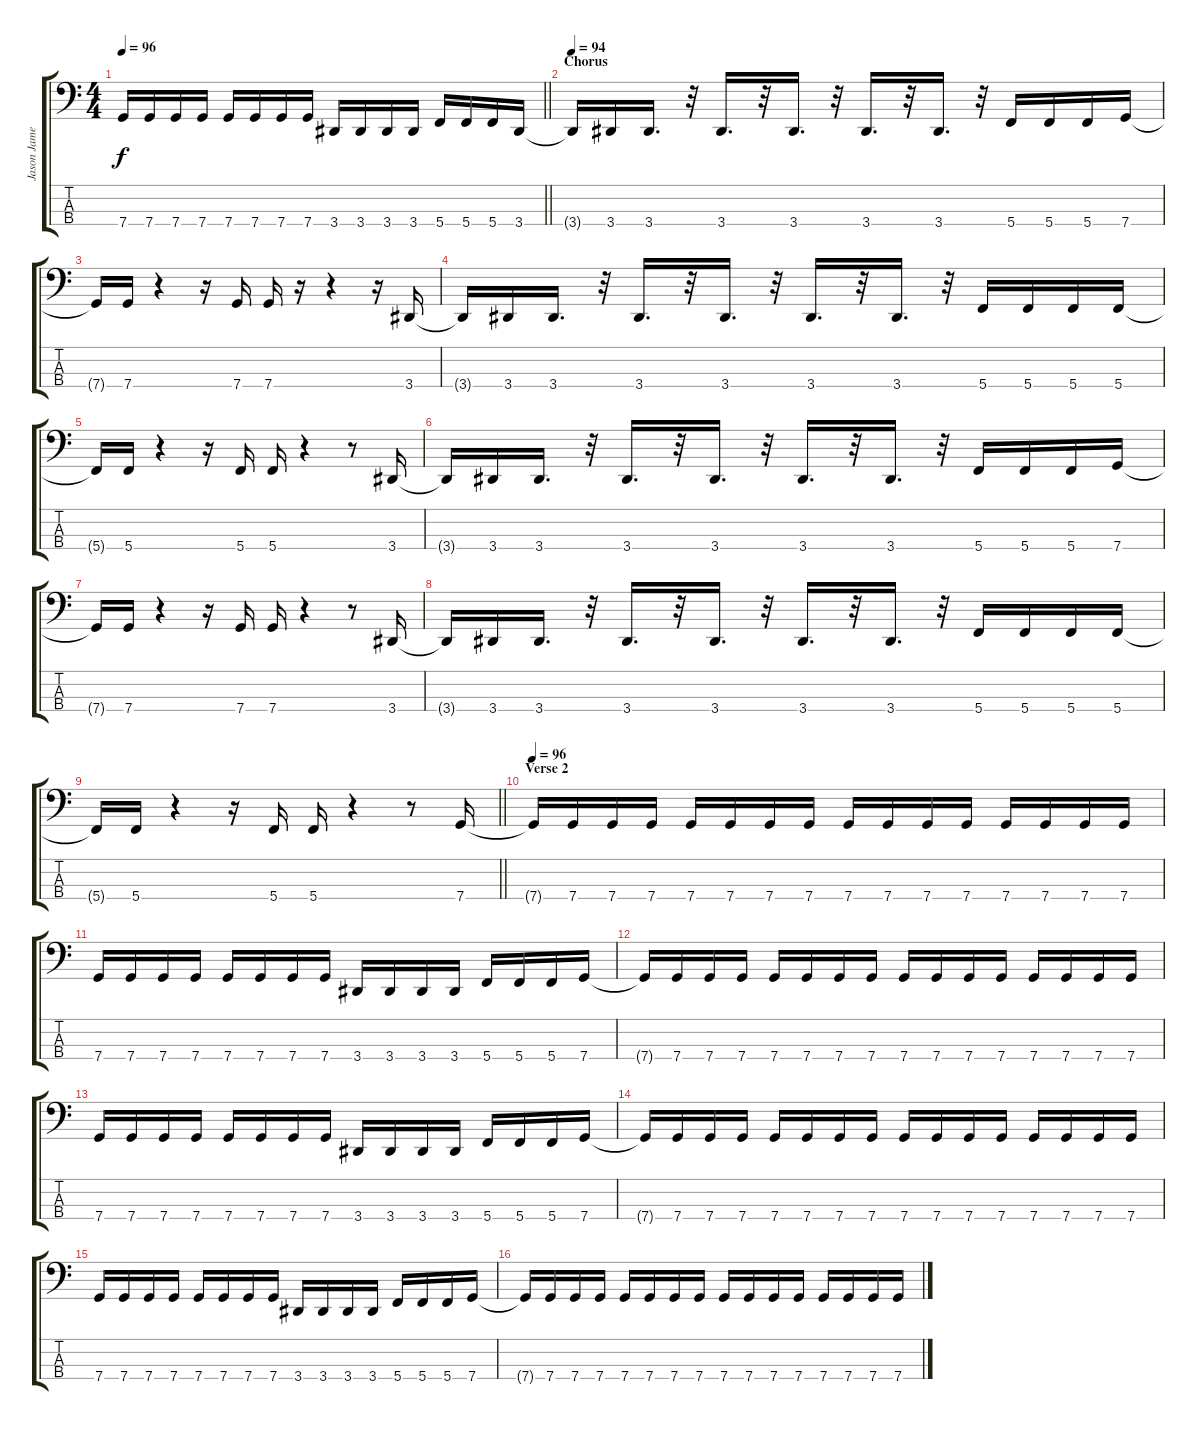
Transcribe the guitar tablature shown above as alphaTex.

\track ("Jason James" "Jason Jame") {instrument electricbasspick}
\staff {score tabs}
\tuning (F2 C2 G1 C1) {hide}
\ts (4 4)
\tempo 96
\clef f4
\barLineRight lightlight
\ks c
7.4.16{dy f} 7.4.16 7.4.16 7.4.16 7.4.16 7.4.16 7.4.16 7.4.16 3.4.16 3.4.16 3.4.16 3.4.16 5.4.16 5.4.16 5.4.16 3.4.16 |
\section ("" "Chorus")
\tempo 94
3.4{t}.16 3.4.16 3.4.16{d} r.32 3.4.16{d} r.32 3.4.16{d} r.32 3.4.16{d} r.32 3.4.16{d} r.32 5.4.16 5.4.16 5.4.16 7.4.16 |
7.4{t}.16 7.4.16 r.4 r.16 7.4.16 7.4.16 r.16 r.4 r.16 3.4.16 |
3.4{t}.16 3.4.16 3.4.16{d} r.32 3.4.16{d} r.32 3.4.16{d} r.32 3.4.16{d} r.32 3.4.16{d} r.32 5.4.16 5.4.16 5.4.16 5.4.16 |
5.4{t}.16 5.4.16 r.4 r.16 5.4.16 5.4.16 r.4 r.8 3.4.16 |
3.4{t}.16 3.4.16 3.4.16{d} r.32 3.4.16{d} r.32 3.4.16{d} r.32 3.4.16{d} r.32 3.4.16{d} r.32 5.4.16 5.4.16 5.4.16 7.4.16 |
7.4{t}.16 7.4.16 r.4 r.16 7.4.16 7.4.16 r.4 r.8 3.4.16 |
3.4{t}.16 3.4.16 3.4.16{d} r.32 3.4.16{d} r.32 3.4.16{d} r.32 3.4.16{d} r.32 3.4.16{d} r.32 5.4.16 5.4.16 5.4.16 5.4.16 |
\barLineRight lightlight
5.4{t}.16 5.4.16 r.4 r.16 5.4.16 5.4.16 r.4 r.8 7.4.16 |
\section ("" "Verse 2")
\tempo 96
7.4{t}.16 7.4.16 7.4.16 7.4.16 7.4.16 7.4.16 7.4.16 7.4.16 7.4.16 7.4.16 7.4.16 7.4.16 7.4.16 7.4.16 7.4.16 7.4.16 |
7.4.16 7.4.16 7.4.16 7.4.16 7.4.16 7.4.16 7.4.16 7.4.16 3.4.16 3.4.16 3.4.16 3.4.16 5.4.16 5.4.16 5.4.16 7.4.16 |
7.4{t}.16 7.4.16 7.4.16 7.4.16 7.4.16 7.4.16 7.4.16 7.4.16 7.4.16 7.4.16 7.4.16 7.4.16 7.4.16 7.4.16 7.4.16 7.4.16 |
7.4.16 7.4.16 7.4.16 7.4.16 7.4.16 7.4.16 7.4.16 7.4.16 3.4.16 3.4.16 3.4.16 3.4.16 5.4.16 5.4.16 5.4.16 7.4.16 |
7.4{t}.16 7.4.16 7.4.16 7.4.16 7.4.16 7.4.16 7.4.16 7.4.16 7.4.16 7.4.16 7.4.16 7.4.16 7.4.16 7.4.16 7.4.16 7.4.16 |
7.4.16 7.4.16 7.4.16 7.4.16 7.4.16 7.4.16 7.4.16 7.4.16 3.4.16 3.4.16 3.4.16 3.4.16 5.4.16 5.4.16 5.4.16 7.4.16 |
7.4{t}.16 7.4.16 7.4.16 7.4.16 7.4.16 7.4.16 7.4.16 7.4.16 7.4.16 7.4.16 7.4.16 7.4.16 7.4.16 7.4.16 7.4.16 7.4.16
